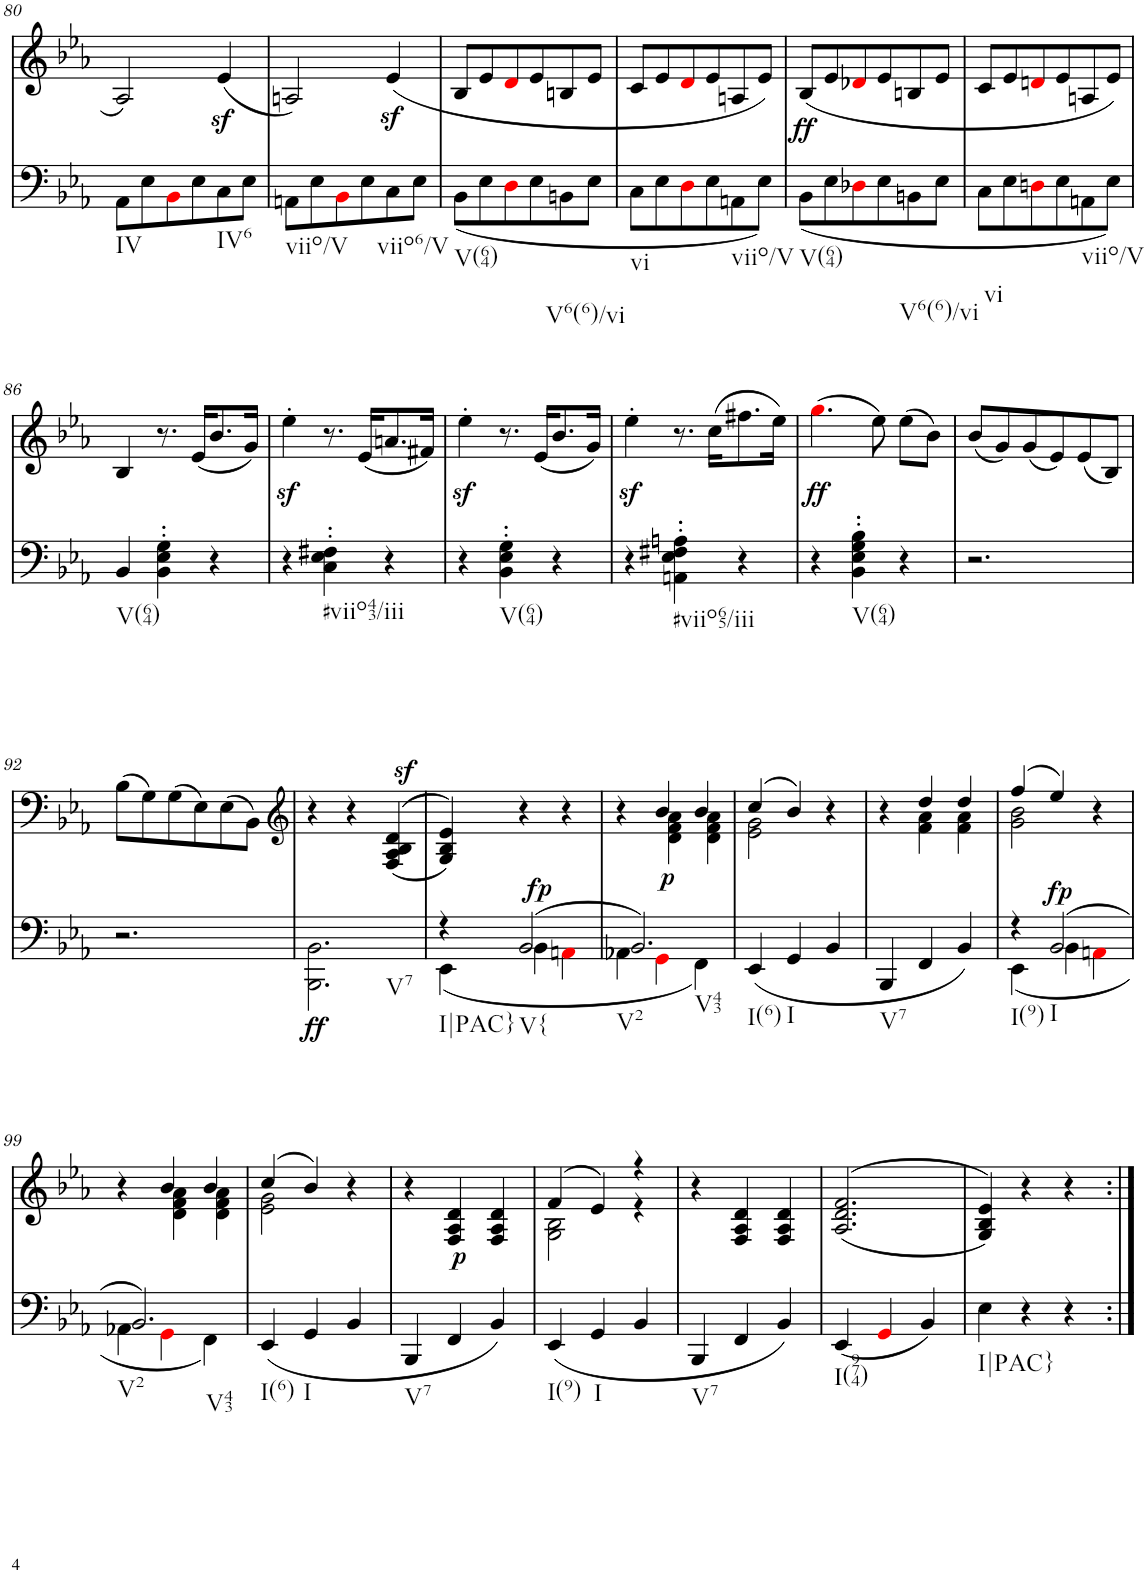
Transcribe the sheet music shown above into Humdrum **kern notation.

**kern	**dynam	**kern	**dynam
*part2	*part2	*part1	*part1
*staff2	*staff2	*staff1	*staff1
*I"piano	*	*I"piano	*
*I'Pno	*	*I'Pno	*
!!LO:PB:g=z
*clefF4	*	*clefG2	*
*k[b-e-a-]	*	*k[b-e-a-]	*
*c:	*	*c:	*
*M3/4	*	*M3/4	*
=80	=80	=80	=80
!LO:TX:b:t=IV	!	!	!
8AA-\L	.	2A-/	.
8E-\	.	.	.
8BB-i\	.	.	.
8E-\	.	.	.
!LO:TX:b:t=IV6	!	!	!
8C\	.	(4e-z</	.
8E-\J	.	.	.
=81	=81	=81	=81
!LO:TX:b:t=viio/V	!	!	!
8AAn\L	.	2An/)	.
8E-\	.	.	.
8BB-i\	.	.	.
8E-\	.	.	.
!LO:TX:b:t=viio6/V	!	!	!
8C\	.	(<4e-z</	.
8E-\J	.	.	.
=82	=82	=82	=82
!LO:TX:b:t=V(64)	!	!	!
(<8BB-\L	.	8B-/L	.
8E-\	.	8e-/	.
8Di\	.	8di/	.
8E-\	.	8e-/	.
!LO:TX:b:t=V6(6)/vi	!	!	!
8BBn\	.	8Bn/	.
8E-\J	.	8e-/J	.
=83	=83	=83	=83
!LO:TX:b:t=vi	!	!	!
8C\L	.	8c/L	.
8E-\	.	8e-/	.
8Di\	.	8di/	.
8E-\	.	8e-/	.
!LO:TX:b:t=viio/V	!	!	!
8AAn\	.	8An/	.
8E-\J)	.	8e-/J)	.
=84	=84	=84	=84
!LO:TX:b:t=V(64)	!	!	!
(<8BB-\L	.	(8B-/L	.
!	!LO:DY:a	!	!
8E-\	ff	8e-/	.
8D-Xi\	.	8d-Xi/	.
8E-\	.	8e-/	.
!LO:TX:b:t=V6(6)/vi	!	!	!
8BBn\	.	8Bn/	.
8E-\J	.	8e-/J	.
=85	=85	=85	=85
!LO:TX:b:t=vi	!	!	!
8C\L	.	8c/L	.
8E-\	.	8e-/	.
8Dni\	.	8dni/	.
8E-\	.	8e-/	.
!LO:TX:b:t=viio/V	!	!	!
8AAn\	.	8An/	.
8E-\J)	.	8e-/J)	.
!!LO:LB:g=z
=86	=86	=86	=86
!LO:TX:b:t=V(64)	!	!	!
4BB-/	.	4B-/	.
4BB-\' 4E-\' 4G\'	.	8.r	.
.	.	(16e-/KL	.
4r	.	8.b-/	.
.	.	16g/Jk)	.
=87	=87	=87	=87
4r	.	4ee-z<'\	.
!LO:TX:b:t=#viio43/iii	!	!	!
4C\' 4E-\' 4F#X\'	.	8.r	.
.	.	(16e-/KL	.
4r	.	8.an/	.
.	.	16f#X/Jk)	.
=88	=88	=88	=88
4r	.	4ee-z<'\	.
!LO:TX:b:t=V(64)	!	!	!
4BB-\' 4E-\' 4G\'	.	8.r	.
.	.	(16e-/KL	.
4r	.	8.b-/	.
.	.	16g/Jk)	.
=89	=89	=89	=89
4r	.	4ee-z<'\	.
!LO:TX:b:t=#viio65/iii	!	!	!
4AAn\' 4E-\' 4F#X\' 4An\'	.	8.r	.
.	.	(16cc\KL	.
4r	.	8.ff#X\	.
.	.	16ee-\Jk)	.
=90	=90	=90	=90
!	!	!	!LO:DY:b
4r	.	(4.ggi\	ff
!LO:TX:b:t=V(64)	!	!	!
4BB-\' 4E-\' 4G\' 4B-\'	.	.	.
.	.	8ee-\)	.
4r	.	(8ee-\L	.
.	.	8b-\J)	.
=91	=91	=91	=91
2.r	.	(8b-/L	.
.	.	8g/)	.
.	.	(8g/	.
.	.	8e-/)	.
.	.	(8e-/	.
.	.	8B-/J)	.
!!LO:LB:g=z
=92	=92	=92	=92
2.r	.	(8B-\L	.
.	.	8G\)	.
.	.	(8G\	.
.	.	8E-\)	.
.	.	(8E-\	.
.	.	8BB-\J)	.
=93	=93	=93	=93
*	*	*clefG2	*
!LO:TX:b:t=V7	!	!	!
!	!LO:DY:b	!	!
2.BBB-\ 2.BB-\	ff	4r	.
.	.	4r	.
.	.	(>(4F/z> 4A-/z> 4B-/z> 4d/z>	.
=94	=94	=94	=94
*^	*	*	*
!LO:TX:b:t=I|PAC}	!	!	!	!
4r	(4EE-\	.	4G/ 4B-/ 4e-/))	.
!LO:TX:b:t=V{	!	!	!	!
!	!	!LO:DY:a	!	!
(2BB-/	4BB-\	fp	4r	.
.	4AAni\	.	4r	.
=95	=95	=95	=95	=95
*	*	*	*^	*
!LO:TX:b:t=V2	!	!	!	!	!
!LO:TX:b:t=V43	!	!	!	!	!
2.BB-/)	4AA-X\	.	4r	4ryy	.
!	!	!LO:DY:a	!	!	!
.	4GGi\	p	4b-/	4d\ 4f\ 4a-\	.
.	4FF\)	.	4b-/	4d\ 4f\ 4a-\	.
=96	=96	=96	=96	=96	=96
!LO:TX:b:t=I(6)	!	!	!	!	!
*v	*v	*	*	*	*
(4EE-/	.	(4cc/	2e-\ 2g\	.
!LO:TX:b:t=I	!	!	!	!
4GG/	.	4b-/)	.	.
4BB-/	.	4r	4ryy	.
=97	=97	=97	=97	=97
!LO:TX:b:t=V7	!	!	!	!
4BBB-/	.	4r	4ryy	.
4FF/	.	4dd/	4f\ 4a-\	.
4BB-/)	.	4dd/	4f\ 4a-\	.
=98	=98	=98	=98	=98
*^	*	*	*	*
!LO:TX:b:t=I(9)	!	!	!	!	!
4r	(4EE-\	.	(4ff/	2g\ 2b-\	.
!LO:TX:b:t=I	!	!	!	!	!
!	!	!LO:DY:a	!	!	!
(2BB-/	4BB-\	fp	4ee-/)	.	.
.	4AAni\	.	4r	4ryy	.
!!LO:LB:g=z	!!
=99	=99	=99	=99	=99	=99
!LO:TX:b:t=V2	!	!	!	!	!
!LO:TX:b:t=V43	!	!	!	!	!
2.BB-/)	4AA-X\	.	4r	4ryy	.
.	4GGi\	.	4b-/	4d\ 4f\ 4a-\	.
.	4FF\)	.	4b-/	4d\ 4f\ 4a-\	.
=100	=100	=100	=100	=100	=100
!LO:TX:b:t=I(6)	!	!	!	!	!
*v	*v	*	*	*	*
(<4EE-/	.	(4cc/	2e-\ 2g\	.
!LO:TX:b:t=I	!	!	!	!
4GG/	.	4b-/)	.	.
4BB-/	.	4r	4ryy	.
=101	=101	=101	=101	=101
!LO:TX:b:t=V7	!	!	!	!
*	*	*v	*v	*
4BBB-/	.	4r	.
!	!LO:DY:a	!	!
4FF/	p	4F/ 4A-/ 4d/	.
4BB-/)	.	4F/ 4A-/ 4d/	.
=102	=102	=102	=102
*	*	*^	*
!LO:TX:b:t=I(9)	!	!	!	!
(4EE-/	.	(4f/	2G\ 2B-\	.
!LO:TX:b:t=I	!	!	!	!
4GG/	.	4e-/)	.	.
4BB-/	.	4r	4r	.
=103	=103	=103	=103	=103
!LO:TX:b:t=V7	!	!	!	!
*	*	*v	*v	*
4BBB-/	.	4r	.
4FF/	.	4F/ 4A-/ 4d/	.
4BB-/)	.	4F/ 4A-/ 4d/	.
=104	=104	=104	=104
!LO:TX:b:t=I(974)	!	!	!
(4EE-/	.	((>2.A-/ 2.d/ 2.f/	.
4GGi/	.	.	.
4BB-/)	.	.	.
=105	=105	=105	=105
!LO:TX:b:t=I|PAC}	!	!	!
4E-\	.	4G/ 4B-/ 4e-/))	.
4r	.	4r	.
4r	.	4r	.
=:|!	=:|!	=:|!	=:|!
*-	*-	*-	*-
